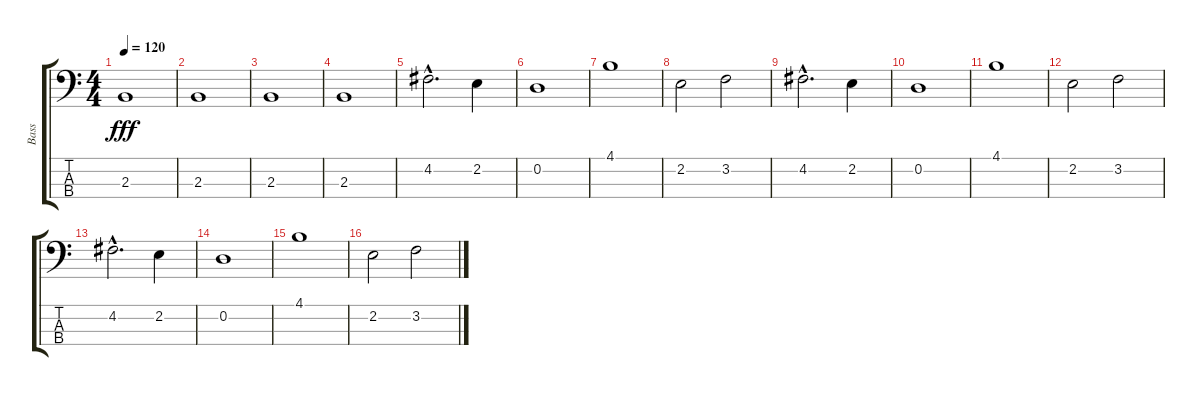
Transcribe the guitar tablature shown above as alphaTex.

\track ("Bass" "Bass") {instrument electricbassfinger}
\staff {score tabs}
\tuning (G2 D2 A1 E1) {hide}
\ts (4 4)
\tempo 120
\clef f4
\ks c
2.3.1{dy fff volume 16 instrument pad3polysynth} |
2.3.1 |
2.3.1 |
2.3.1 |
4.2{hac}.2{d} 2.2.4 |
0.2.1 |
4.1.1 |
2.2.2 3.2.2 |
4.2{hac}.2{d} 2.2.4 |
0.2.1 |
4.1.1 |
2.2.2 3.2.2 |
4.2{hac}.2{d} 2.2.4 |
0.2.1 |
4.1.1 |
2.2.2 3.2.2
